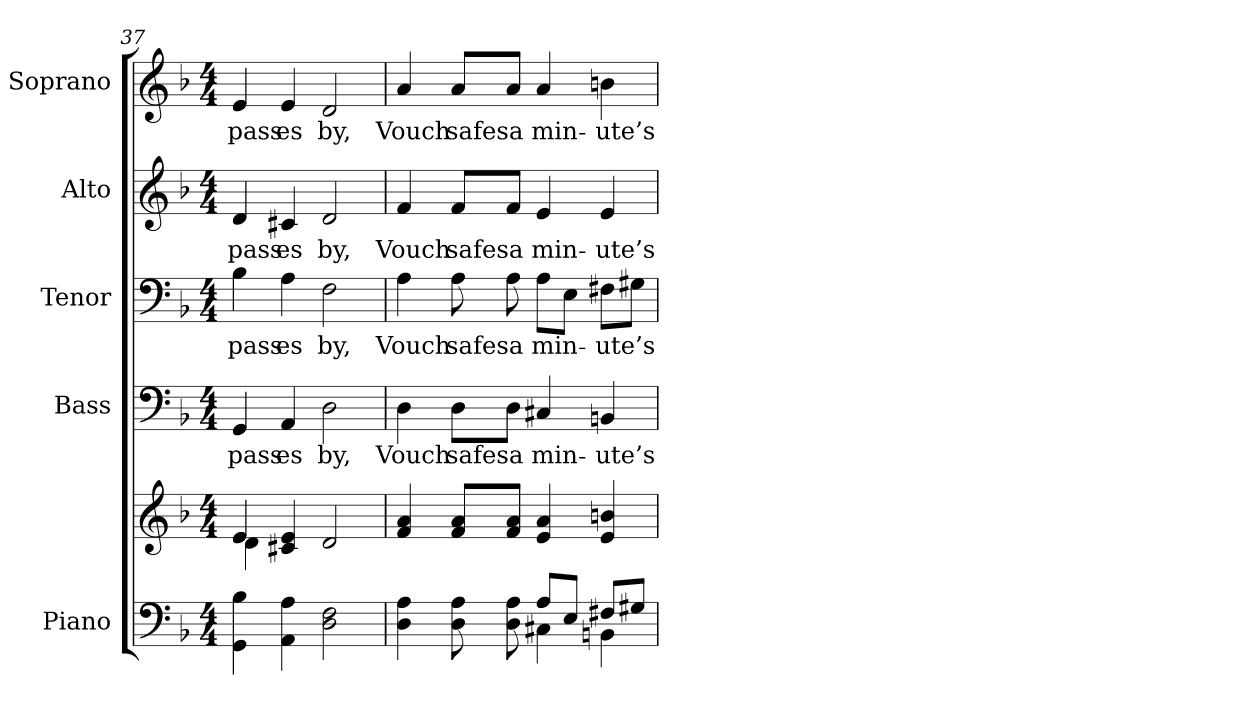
**kern	**kern	**kern	**text	**kern	**text	**kern	**text	**kern	**text
*part5	*part5	*part4	*part4	*part3	*part3	*part2	*part2	*part1	*part1
*staff6	*staff5	*staff4	*staff4	*staff3	*staff3	*staff2	*staff2	*staff1	*staff1
*I"Piano	*	*I"Bass	*	*I"Tenor	*	*I"Alto	*	*I"Soprano	*
*I'Pno.	*	*I'B.	*	*I'T.	*	*I'A.	*	*I'S.	*
!!LO:PB:g=z
*clefF4	*clefG2	*clefF4	*	*clefF4	*	*clefG2	*	*clefG2	*
*k[b-]	*k[b-]	*k[b-]	*	*k[b-]	*	*k[b-]	*	*k[b-]	*
*F:	*F:	*F:	*	*F:	*	*F:	*	*F:	*
*M4/4	*M4/4	*M4/4	*	*M4/4	*	*M4/4	*	*M4/4	*
=37	=37	=37	=37	=37	=37	=37	=37	=37	=37
*	*^	*	*	*	*	*	*	*	*
!	!	!	!	!LO:LY:b:color=#000000	!	!	!	!	!	!
!	!	!	!	!	!	!LO:LY:b:color=#000000	!	!	!	!
!	!	!	!	!	!	!	!	!LO:LY:b:color=#000000	!	!
!	!	!	!	!	!	!	!	!	!	!LO:LY:b:color=#000000
4GGi\ 4B-i	4ei/	4di\	4GGi/	pass	4B-i\	pass	4di/	pass	4ei/	pass
!	!	!	!	!LO:LY:b:color=#000000	!	!	!	!	!	!
!	!	!	!	!	!	!LO:LY:b:color=#000000	!	!	!	!
!	!	!	!	!	!	!	!	!LO:LY:b:color=#000000	!	!
!	!	!	!	!	!	!	!	!	!	!LO:LY:b:color=#000000
4AAi\ 4Ai	4c#Xi/ 4ei	4ryy	4AAi/	es	4Ai\	es	4c#Xi/	es	4ei/	es
!	!	!	!	!LO:LY:b:color=#000000	!	!	!	!	!	!
!	!	!	!	!	!	!LO:LY:b:color=#000000	!	!	!	!
!	!	!	!	!	!	!	!	!LO:LY:b:color=#000000	!	!
!	!	!	!	!	!	!	!	!	!	!LO:LY:b:color=#000000
2Di\ 2Fi	2di/	2ryy	2Di\	by,	2Fi\	by,	2di/	by,	2di/	by,
*	*v	*v	*	*	*	*	*	*	*	*
=38	=38	=38	=38	=38	=38	=38	=38	=38	=38
*^	*	*	*	*	*	*	*	*	*
*	*	*^	*	*	*	*	*	*	*	*
!	!	!	!	!	!LO:LY:b:color=#000000	!	!	!	!	!	!
*	*	*v	*v	*	*	*	*	*	*	*	*
*	*	*^	*	*	*	*	*	*	*	*
!	!	!	!	!	!	!	!LO:LY:b:color=#000000	!	!	!	!
*	*	*v	*v	*	*	*	*	*	*	*	*
*	*	*^	*	*	*	*	*	*	*	*
!	!	!	!	!	!	!	!	!	!LO:LY:b:color=#000000	!	!
*	*	*v	*v	*	*	*	*	*	*	*	*
*	*	*^	*	*	*	*	*	*	*	*
!	!	!	!	!	!	!	!	!	!	!	!LO:LY:b:color=#000000
*	*	*v	*v	*	*	*	*	*	*	*	*
4Di\ 4Ai	2ryy	4fi/ 4ai	4Di\	Vouch	4Ai\	Vouch	4fi/	Vouch	4ai/	Vouch
!	!	!	!	!LO:LY:b:color=#000000	!	!	!	!	!	!
!	!	!	!	!	!	!LO:LY:b:color=#000000	!	!	!	!
!	!	!	!	!	!	!	!	!LO:LY:b:color=#000000	!	!
!	!	!	!	!	!	!	!	!	!	!LO:LY:b:color=#000000
8Di\ 8Ai	.	8fi/ 8ai/L	8Di\L	safes	8Ai\	safes	8fi/L	safes	8ai/L	safes
!	!	!	!	!LO:LY:b:color=#000000	!	!	!	!	!	!
!	!	!	!	!	!	!LO:LY:b:color=#000000	!	!	!	!
!	!	!	!	!	!	!	!	!LO:LY:b:color=#000000	!	!
!	!	!	!	!	!	!	!	!	!	!LO:LY:b:color=#000000
8Di\ 8Ai	.	8fi/ 8ai/J	8Di\J	a	8Ai\	a	8fi/J	a	8ai/J	a
!	!	!	!	!LO:LY:b:color=#000000	!	!	!	!	!	!
!	!	!	!	!	!	!LO:LY:b:color=#000000	!	!	!	!
!	!	!	!	!	!	!	!	!LO:LY:b:color=#000000	!	!
!	!	!	!	!	!	!	!	!	!	!LO:LY:b:color=#000000
8Ai/L	4C#Xi\	4ei/ 4ai	4C#Xi/	min-	8Ai\L	min-	4ei/	min-	4ai/	min-
8Ei/J	.	.	.	.	8Ei\J	.	.	.	.	.
!	!	!	!	!LO:LY:b:color=#000000	!	!	!	!	!	!
!	!	!	!	!	!	!LO:LY:b:color=#000000	!	!	!	!
!	!	!	!	!	!	!	!	!LO:LY:b:color=#000000	!	!
!	!	!	!	!	!	!	!	!	!	!LO:LY:b:color=#000000
8F#Xi/L	4BBni\	4ei/ 4bni	4BBni/	-ute’s	8F#Xi\L	-ute’s	4ei/	-ute’s	4bni\	-ute’s
8G#Xi/J	.	.	.	.	8G#Xi\J	.	.	.	.	.
*v	*v	*	*	*	*	*	*	*	*	*
=	=	=	=	=	=	=	=	=	=
*-	*-	*-	*-	*-	*-	*-	*-	*-	*-
